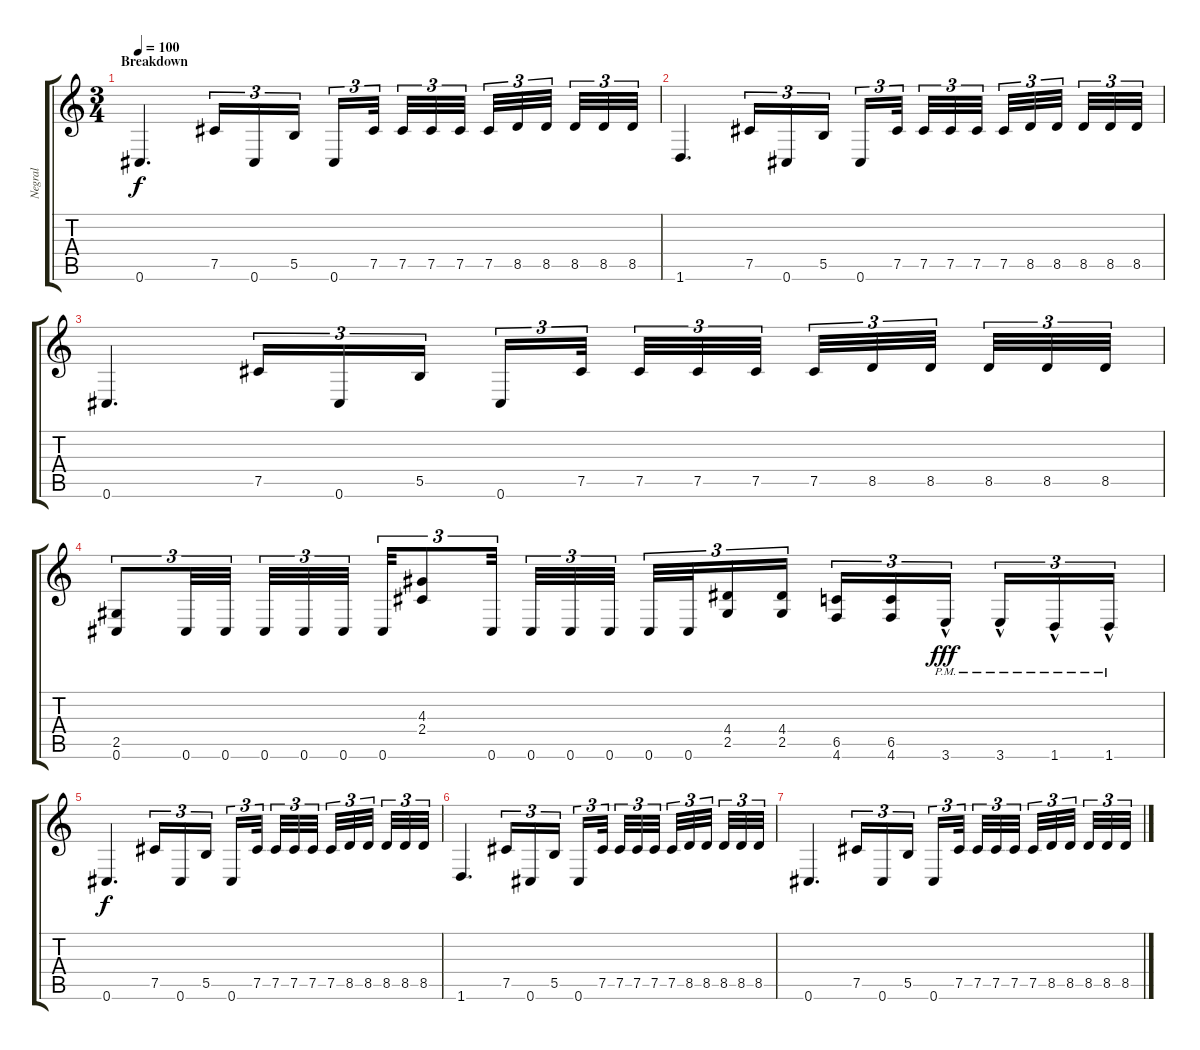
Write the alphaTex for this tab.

\track ("Negral" "Negral") {instrument distortionguitar}
\staff {score tabs}
\tuning (Db4 Ab3 E3 B2 Gb2 Db2) {hide}
\ts (3 4)
\section ("" "Breakdown")
\tempo 100
\clef g2
\ks c
0.6.4{d dy f} 7.5.16{tu (3 2)} 0.6.16{tu (3 2)} 5.5.16{tu (3 2)} 0.6.16{tu (3 2)} 7.5.32{tu (3 2) beam splitsecondary} 7.5.32{tu (3 2)} 7.5.32{tu (3 2)} 7.5.32{tu (3 2) beam splitsecondary} 7.5.32{tu (3 2)} 8.5.32{tu (3 2)} 8.5.32{tu (3 2) beam splitsecondary} 8.5.32{tu (3 2)} 8.5.32{tu (3 2)} 8.5.32{tu (3 2)} |
1.6.4{d} 7.5.16{tu (3 2)} 0.6.16{tu (3 2)} 5.5.16{tu (3 2)} 0.6.16{tu (3 2)} 7.5.32{tu (3 2) beam splitsecondary} 7.5.32{tu (3 2)} 7.5.32{tu (3 2)} 7.5.32{tu (3 2) beam splitsecondary} 7.5.32{tu (3 2)} 8.5.32{tu (3 2)} 8.5.32{tu (3 2) beam splitsecondary} 8.5.32{tu (3 2)} 8.5.32{tu (3 2)} 8.5.32{tu (3 2)} |
0.6.4{d} 7.5.16{tu (3 2)} 0.6.16{tu (3 2)} 5.5.16{tu (3 2)} 0.6.16{tu (3 2)} 7.5.32{tu (3 2) beam splitsecondary} 7.5.32{tu (3 2)} 7.5.32{tu (3 2)} 7.5.32{tu (3 2) beam splitsecondary} 7.5.32{tu (3 2)} 8.5.32{tu (3 2)} 8.5.32{tu (3 2) beam splitsecondary} 8.5.32{tu (3 2)} 8.5.32{tu (3 2)} 8.5.32{tu (3 2)} |
(2.5 0.6).8{tu (3 2)} 0.6.32{tu (3 2)} 0.6.32{tu (3 2) beam splitsecondary} 0.6.32{tu (3 2)} 0.6.32{tu (3 2)} 0.6.32{tu (3 2) beam splitsecondary} 0.6.32{tu (3 2)} (4.3 2.4).8{tu (3 2)} 0.6.32{tu (3 2) beam splitsecondary} 0.6.32{tu (3 2)} 0.6.32{tu (3 2)} 0.6.32{tu (3 2) beam splitsecondary} 0.6.32{tu (3 2)} 0.6.32{tu (3 2)} (4.4 2.5).16{tu (3 2)} (4.4 2.5).16{tu (3 2)} (6.5 4.6).16{tu (3 2)} (6.5 4.6).16{tu (3 2)} 3.6{hac pm}.16{tu (3 2) dy fff beam splitsecondary} 3.6{hac pm}.16{tu (3 2)} 1.6{hac pm}.16{tu (3 2)} 1.6{hac pm}.16{tu (3 2)} |
0.6.4{d dy f} 7.5.16{tu (3 2)} 0.6.16{tu (3 2)} 5.5.16{tu (3 2)} 0.6.16{tu (3 2)} 7.5.32{tu (3 2) beam splitsecondary} 7.5.32{tu (3 2)} 7.5.32{tu (3 2)} 7.5.32{tu (3 2) beam splitsecondary} 7.5.32{tu (3 2)} 8.5.32{tu (3 2)} 8.5.32{tu (3 2) beam splitsecondary} 8.5.32{tu (3 2)} 8.5.32{tu (3 2)} 8.5.32{tu (3 2)} |
1.6.4{d} 7.5.16{tu (3 2)} 0.6.16{tu (3 2)} 5.5.16{tu (3 2)} 0.6.16{tu (3 2)} 7.5.32{tu (3 2) beam splitsecondary} 7.5.32{tu (3 2)} 7.5.32{tu (3 2)} 7.5.32{tu (3 2) beam splitsecondary} 7.5.32{tu (3 2)} 8.5.32{tu (3 2)} 8.5.32{tu (3 2) beam splitsecondary} 8.5.32{tu (3 2)} 8.5.32{tu (3 2)} 8.5.32{tu (3 2)} |
0.6.4{d} 7.5.16{tu (3 2)} 0.6.16{tu (3 2)} 5.5.16{tu (3 2)} 0.6.16{tu (3 2)} 7.5.32{tu (3 2) beam splitsecondary} 7.5.32{tu (3 2)} 7.5.32{tu (3 2)} 7.5.32{tu (3 2) beam splitsecondary} 7.5.32{tu (3 2)} 8.5.32{tu (3 2)} 8.5.32{tu (3 2) beam splitsecondary} 8.5.32{tu (3 2)} 8.5.32{tu (3 2)} 8.5.32{tu (3 2)}
